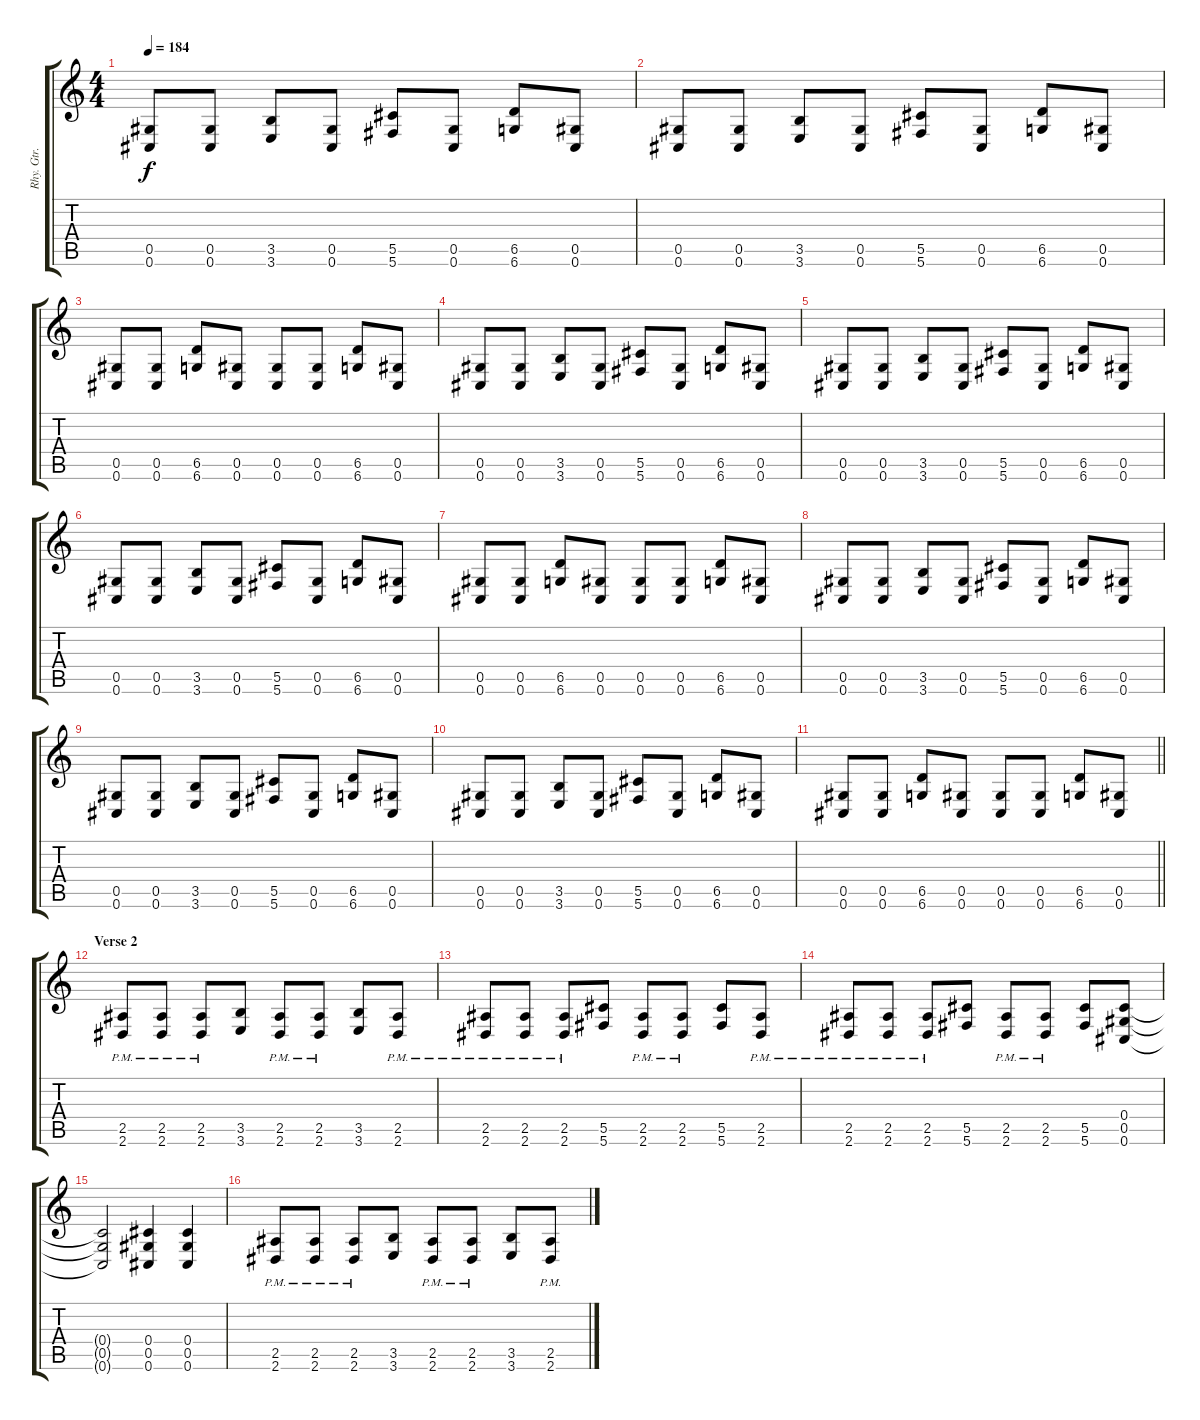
\track ("Rhy. Gtr. 2" "Rhy. Gtr. ") {instrument distortionguitar}
\staff {score tabs}
\tuning (Eb4 Bb3 Gb3 Db3 Ab2 Db2) {hide}
\ts (4 4)
\tempo 184
\clef g2
\ks c
(0.5 0.6).8{dy f} (0.5 0.6).8 (3.5 3.6).8 (0.5 0.6).8 (5.5 5.6).8 (0.5 0.6).8 (6.5 6.6).8 (0.5 0.6).8 |
(0.5 0.6).8 (0.5 0.6).8 (3.5 3.6).8 (0.5 0.6).8 (5.5 5.6).8 (0.5 0.6).8 (6.5 6.6).8 (0.5 0.6).8 |
(0.5 0.6).8 (0.5 0.6).8 (6.5 6.6).8 (0.5 0.6).8 (0.5 0.6).8 (0.5 0.6).8 (6.5 6.6).8 (0.5 0.6).8 |
(0.5 0.6).8 (0.5 0.6).8 (3.5 3.6).8 (0.5 0.6).8 (5.5 5.6).8 (0.5 0.6).8 (6.5 6.6).8 (0.5 0.6).8 |
(0.5 0.6).8 (0.5 0.6).8 (3.5 3.6).8 (0.5 0.6).8 (5.5 5.6).8 (0.5 0.6).8 (6.5 6.6).8 (0.5 0.6).8 |
(0.5 0.6).8 (0.5 0.6).8 (3.5 3.6).8 (0.5 0.6).8 (5.5 5.6).8 (0.5 0.6).8 (6.5 6.6).8 (0.5 0.6).8 |
(0.5 0.6).8 (0.5 0.6).8 (6.5 6.6).8 (0.5 0.6).8 (0.5 0.6).8 (0.5 0.6).8 (6.5 6.6).8 (0.5 0.6).8 |
(0.5 0.6).8 (0.5 0.6).8 (3.5 3.6).8 (0.5 0.6).8 (5.5 5.6).8 (0.5 0.6).8 (6.5 6.6).8 (0.5 0.6).8 |
(0.5 0.6).8 (0.5 0.6).8 (3.5 3.6).8 (0.5 0.6).8 (5.5 5.6).8 (0.5 0.6).8 (6.5 6.6).8 (0.5 0.6).8 |
(0.5 0.6).8 (0.5 0.6).8 (3.5 3.6).8 (0.5 0.6).8 (5.5 5.6).8 (0.5 0.6).8 (6.5 6.6).8 (0.5 0.6).8 |
\barLineRight lightlight
(0.5 0.6).8 (0.5 0.6).8 (6.5 6.6).8 (0.5 0.6).8 (0.5 0.6).8 (0.5 0.6).8 (6.5 6.6).8 (0.5 0.6).8 |
\section ("" "Verse 2")
(2.5{pm} 2.6{pm}).8 (2.5{pm} 2.6{pm}).8 (2.5{pm} 2.6{pm}).8 (3.5 3.6).8 (2.5{pm} 2.6{pm}).8 (2.5{pm} 2.6{pm}).8 (3.5 3.6).8 (2.5{pm} 2.6{pm}).8 |
(2.5{pm} 2.6{pm}).8 (2.5{pm} 2.6{pm}).8 (2.5{pm} 2.6{pm}).8 (5.5 5.6).8 (2.5{pm} 2.6{pm}).8 (2.5{pm} 2.6{pm}).8 (5.5 5.6).8 (2.5{pm} 2.6{pm}).8 |
(2.5{pm} 2.6{pm}).8 (2.5{pm} 2.6{pm}).8 (2.5{pm} 2.6{pm}).8 (5.5 5.6).8 (2.5{pm} 2.6{pm}).8 (2.5{pm} 2.6{pm}).8 (5.5 5.6).8 (0.4 0.5 0.6).8 |
(0.4{t} 0.5{t} 0.6{t}).2 (0.4 0.5 0.6).4 (0.4 0.5 0.6).4 |
(2.5{pm} 2.6{pm}).8 (2.5{pm} 2.6{pm}).8 (2.5{pm} 2.6{pm}).8 (3.5 3.6).8 (2.5{pm} 2.6{pm}).8 (2.5{pm} 2.6{pm}).8 (3.5 3.6).8 (2.5{pm} 2.6{pm}).8
